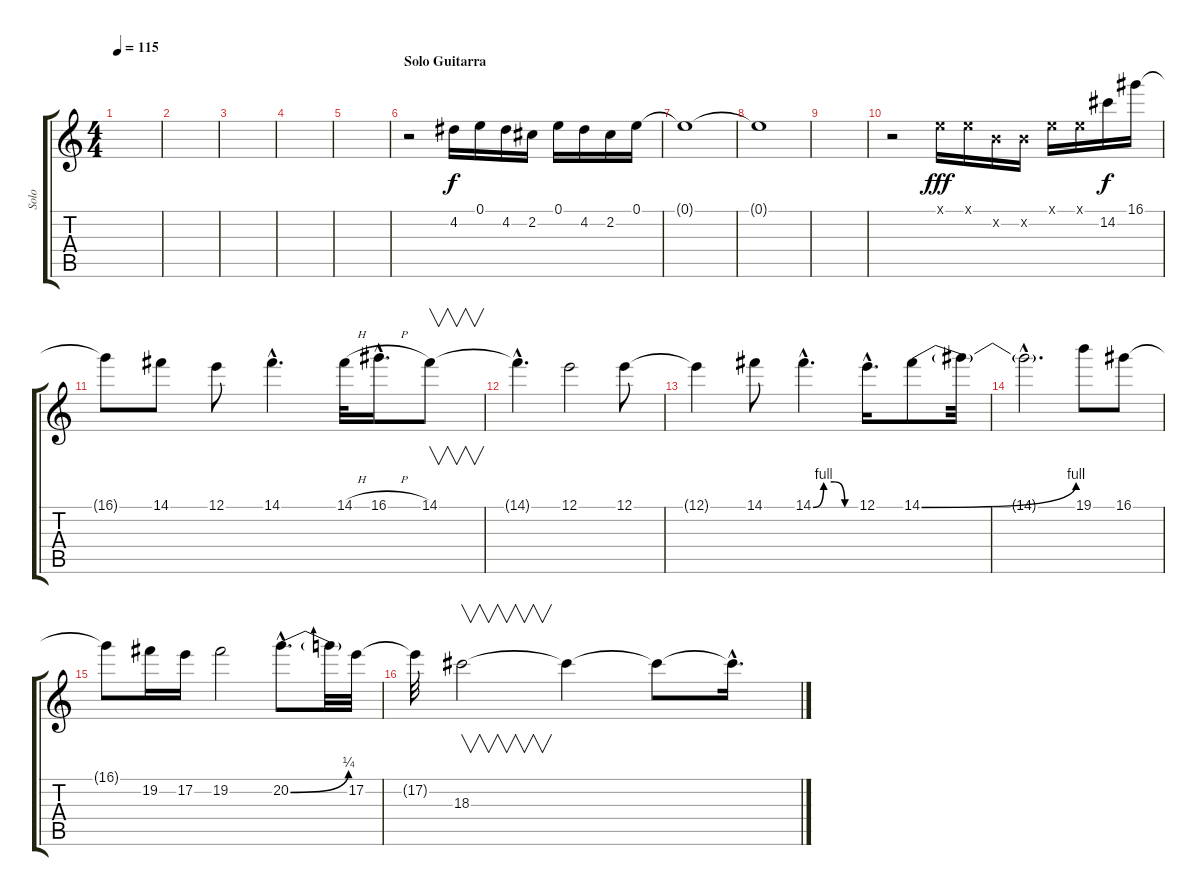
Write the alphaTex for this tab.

\track ("Solo" "Solo") {instrument distortionguitar}
\staff {score tabs}
\tuning (E4 B3 G3 D3 A2 D2) {hide}
\ts (4 4)
\tempo 115
\clef g2
\ks c
|
|
|
|
|
\section ("" "Solo Guitarra")
r.2 4.2.16 0.1.16 4.2.16 2.2.16 0.1.16 4.2.16 2.2.16 0.1.16 |
0.1{t}.1 |
0.1{t}.1 |
|
r.2 0.1{x}.16{dy fff} 0.1{x}.16 0.2{x}.16 0.2{x}.16 0.1{x}.16 0.1{x}.16 14.2.16{dy f} 16.1.16 |
16.1{t}.8 14.1.8 12.1.8 14.1{hac}.4{d} 14.1{h}.32 16.1{h hac}.16{d} 14.1.8{v} |
14.1{hac t}.4{d} 12.1.2 12.1.8 |
12.1{t}.4 14.1.8 14.1{be (custom 0 0 15 4 30 4 45 0 60 0) hac}.4{d} 12.1{hac}.16{d} 14.1{be (bend 0 0 60 4)}.8 14.1{t}.32 |
14.1{hac t}.2{d} 19.1.8 16.1.8 |
16.1{t}.8 19.2.16 17.2.16 19.2.2 20.2{be (bend 0 0 60 1) hac}.8{d} 20.2{t}.32 17.2.32 |
17.2{t}.32 18.3.2{v} 18.3{t}.4 18.3{t}.8 18.3{hac t}.16{d}
